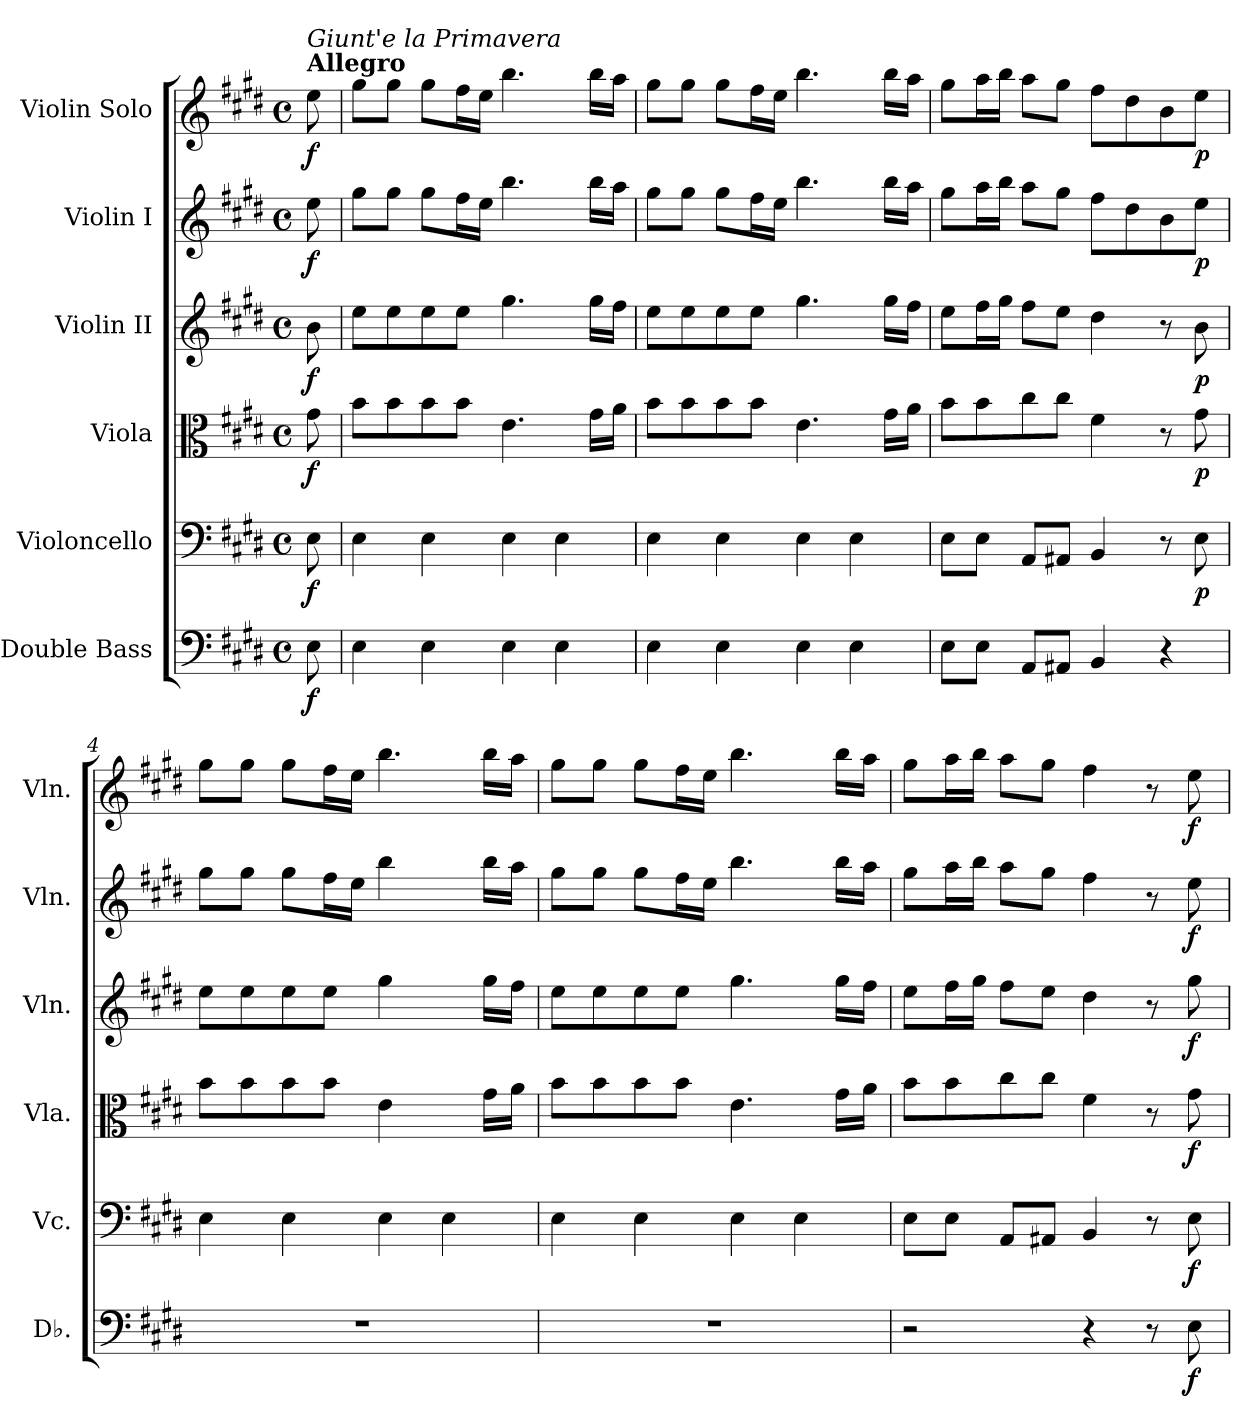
**kern	**dynam	**kern	**dynam	**kern	**dynam	**kern	**dynam	**kern	**dynam	**kern	**dynam
*part6	*part6	*part5	*part5	*part4	*part4	*part3	*part3	*part2	*part2	*part1	*part1
*staff6	*staff6	*staff5	*staff5	*staff4	*staff4	*staff3	*staff3	*staff2	*staff2	*staff1	*staff1
*I"Double Bass	*	*I"Violoncello	*	*I"Viola	*	*I"Violin II	*	*I"Violin I	*	*I"Violin Solo	*
*I'Db.	*	*I'Vc.	*	*I'Vla.	*	*I'Vln.	*	*I'Vln.	*	*I'Vln.	*
*clefF4	*	*clefF4	*	*clefC3	*	*clefG2	*	*clefG2	*	*clefG2	*
*ITrd7c12	*	*	*	*	*	*	*	*	*	*	*
*k[f#c#g#d#]	*	*k[f#c#g#d#]	*	*k[f#c#g#d#]	*	*k[f#c#g#d#]	*	*k[f#c#g#d#]	*	*k[f#c#g#d#]	*
*M4/4	*	*M4/4	*	*M4/4	*	*M4/4	*	*M4/4	*	*M4/4	*
*met(c)	*	*met(c)	*	*met(c)	*	*met(c)	*	*met(c)	*	*met(c)	*
*MM120	*	*MM120	*	*MM120	*	*MM120	*	*MM120	*	*MM120	*
=	=	=	=	=	=	=	=	=	=	=	=
!	!	!	!	!	!	!	!	!	!	!LO:TX:a:B:t=Allegro	!
!	!	!	!	!	!	!	!	!	!	!LO:TX:a:i:t=Giunt'e la Primavera	!
!	!LO:DY:b	!	!LO:DY:b	!	!LO:DY:b	!	!LO:DY:b	!	!LO:DY:b	!	!LO:DY:b
8EE\	f	8E\	f	8g#\	f	8b\	f	8ee\	f	8ee\	f
=1	=1	=1	=1	=1	=1	=1	=1	=1	=1	=1	=1
4EE\	.	4E\	.	8b\L	.	8ee\L	.	8gg#\L	.	8gg#\L	.
.	.	.	.	8b\	.	8ee\	.	8gg#\J	.	8gg#\J	.
4EE\	.	4E\	.	8b\	.	8ee\	.	8gg#\L	.	8gg#\L	.
.	.	.	.	8b\J	.	8ee\J	.	16ff#\L	.	16ff#\L	.
.	.	.	.	.	.	.	.	16ee\JJ	.	16ee\JJ	.
4EE\	.	4E\	.	4.e\	.	4.gg#\	.	4.bb\	.	4.bb\	.
4EE\	.	4E\	.	.	.	.	.	.	.	.	.
.	.	.	.	16g#\LL	.	16gg#\LL	.	16bb\LL	.	16bb\LL	.
.	.	.	.	16a\JJ	.	16ff#\JJ	.	16aa\JJ	.	16aa\JJ	.
=2	=2	=2	=2	=2	=2	=2	=2	=2	=2	=2	=2
4EE\	.	4E\	.	8b\L	.	8ee\L	.	8gg#\L	.	8gg#\L	.
.	.	.	.	8b\	.	8ee\	.	8gg#\J	.	8gg#\J	.
4EE\	.	4E\	.	8b\	.	8ee\	.	8gg#\L	.	8gg#\L	.
.	.	.	.	8b\J	.	8ee\J	.	16ff#\L	.	16ff#\L	.
.	.	.	.	.	.	.	.	16ee\JJ	.	16ee\JJ	.
4EE\	.	4E\	.	4.e\	.	4.gg#\	.	4.bb\	.	4.bb\	.
4EE\	.	4E\	.	.	.	.	.	.	.	.	.
.	.	.	.	16g#\LL	.	16gg#\LL	.	16bb\LL	.	16bb\LL	.
.	.	.	.	16a\JJ	.	16ff#\JJ	.	16aa\JJ	.	16aa\JJ	.
=3	=3	=3	=3	=3	=3	=3	=3	=3	=3	=3	=3
8EE\L	.	8E\L	.	8b\L	.	8ee\L	.	8gg#\L	.	8gg#\L	.
8EE\J	.	8E\J	.	8b\	.	16ff#\L	.	16aa\L	.	16aa\L	.
.	.	.	.	.	.	16gg#\JJ	.	16bb\JJ	.	16bb\JJ	.
8AAA/L	.	8AA/L	.	8cc#\	.	8ff#\L	.	8aa\L	.	8aa\L	.
8AAA#X/J	.	8AA#X/J	.	8cc#\J	.	8ee\J	.	8gg#\J	.	8gg#\J	.
4BBB/	.	4BB/	.	4f#\	.	4dd#\	.	8ff#\L	.	8ff#\L	.
.	.	.	.	.	.	.	.	8dd#\	.	8dd#\	.
4r	.	8r	.	8r	.	8r	.	8b\	.	8b\	.
!	!	!	!LO:DY:b	!	!LO:DY:b	!	!LO:DY:b	!	!LO:DY:b	!	!LO:DY:b
.	.	8E\	p	8g#\	p	8b\	p	8ee\J	p	8ee\J	p
=4	=4	=4	=4	=4	=4	=4	=4	=4	=4	=4	=4
1r	.	4E\	.	8b\L	.	8ee\L	.	8gg#\L	.	8gg#\L	.
.	.	.	.	8b\	.	8ee\	.	8gg#\J	.	8gg#\J	.
.	.	4E\	.	8b\	.	8ee\	.	8gg#\L	.	8gg#\L	.
.	.	.	.	8b\J	.	8ee\J	.	16ff#\L	.	16ff#\L	.
.	.	.	.	.	.	.	.	16ee\JJ	.	16ee\JJ	.
.	.	4E\	.	4e\	.	4gg#\	.	4bb\	.	4.bb\	.
.	.	4E\	.	8ryy	.	8ryy	.	8ryy	.	.	.
.	.	.	.	16g#\LL	.	16gg#\LL	.	16bb\LL	.	16bb\LL	.
.	.	.	.	16a\JJ	.	16ff#\JJ	.	16aa\JJ	.	16aa\JJ	.
!!LO:LB:g=z
=5	=5	=5	=5	=5	=5	=5	=5	=5	=5	=5	=5
1r	.	4E\	.	8b\L	.	8ee\L	.	8gg#\L	.	8gg#\L	.
.	.	.	.	8b\	.	8ee\	.	8gg#\J	.	8gg#\J	.
.	.	4E\	.	8b\	.	8ee\	.	8gg#\L	.	8gg#\L	.
.	.	.	.	8b\J	.	8ee\J	.	16ff#\L	.	16ff#\L	.
.	.	.	.	.	.	.	.	16ee\JJ	.	16ee\JJ	.
.	.	4E\	.	4.e\	.	4.gg#\	.	4.bb\	.	4.bb\	.
.	.	4E\	.	.	.	.	.	.	.	.	.
.	.	.	.	16g#\LL	.	16gg#\LL	.	16bb\LL	.	16bb\LL	.
.	.	.	.	16a\JJ	.	16ff#\JJ	.	16aa\JJ	.	16aa\JJ	.
=6	=6	=6	=6	=6	=6	=6	=6	=6	=6	=6	=6
2r	.	8E\L	.	8b\L	.	8ee\L	.	8gg#\L	.	8gg#\L	.
.	.	8E\J	.	8b\	.	16ff#\L	.	16aa\L	.	16aa\L	.
.	.	.	.	.	.	16gg#\JJ	.	16bb\JJ	.	16bb\JJ	.
.	.	8AA/L	.	8cc#\	.	8ff#\L	.	8aa\L	.	8aa\L	.
.	.	8AA#X/J	.	8cc#\J	.	8ee\J	.	8gg#\J	.	8gg#\J	.
4r	.	4BB/	.	4f#\	.	4dd#\	.	4ff#\	.	4ff#\	.
8r	.	8r	.	8r	.	8r	.	8r	.	8r	.
!	!LO:DY:b	!	!LO:DY:b	!	!LO:DY:b	!	!LO:DY:b	!	!LO:DY:b	!	!LO:DY:b
8EE\	f	8E\	f	8g#\	f	8gg#\	f	8ee\	f	8ee\	f
=	=	=	=	=	=	=	=	=	=	=	=
*-	*-	*-	*-	*-	*-	*-	*-	*-	*-	*-	*-
